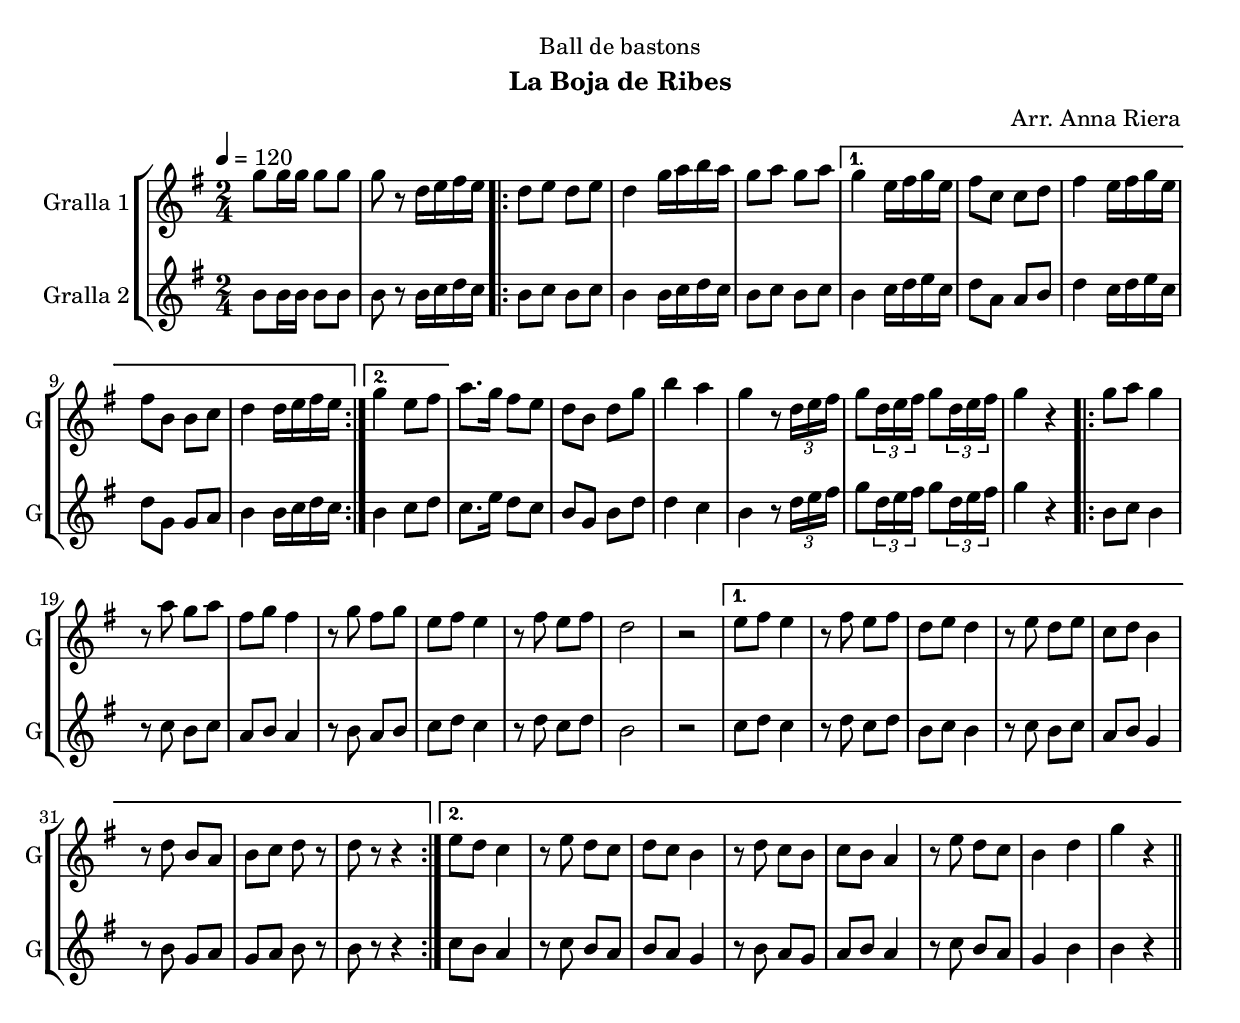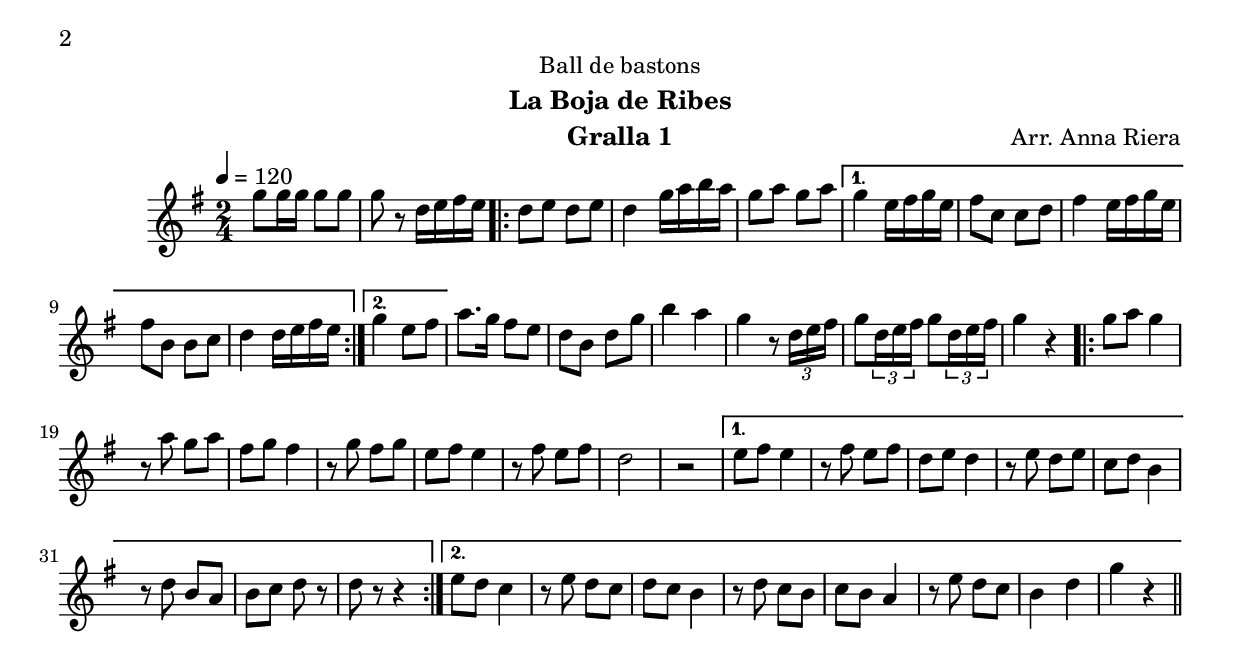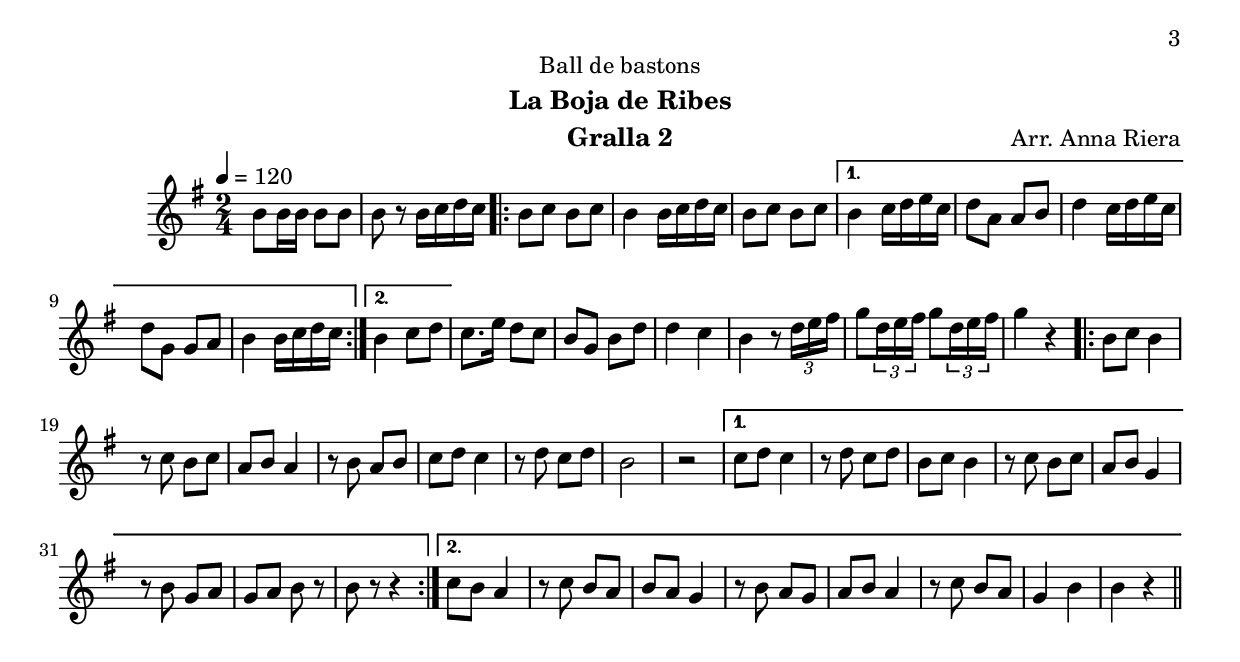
\version "2.16.2"

\header {
  dedication="Ball de bastons"
  title=""
  subtitle="La Boja de Ribes"
  subsubtitle=""
  poet=""
  meter=""
  piece=""
  composer="Arr. Anna Riera"
  arranger=""
  opus=""
  instrument=""
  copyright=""
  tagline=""
}

liniaroAa =
\relative g''
{
  \tempo 4=120
  \clef treble
  \key g \major
  \time 2/4
  g8 g16 g g8 g  |
  g8 r d16 e fis e  |
  \repeat volta 2 { d8 e d e  |
  d4 g16 a b a  |
  %05
  g8 a g a }
  \alternative { { g4 e16 fis g e  |
  fis8 c c d  |
  fis4 e16 fis g e  |
  fis8 b, b c  |
  %10
  d4 d16 e fis e }
  { g4 e8 fis } }
  a8. g16 fis8 e  |
  d8 b d g  |
  b4 a  |
  %15
  g4 r8 \times 2/3 { d16 e fis }  |
  g8 \times 2/3 { d16 e fis } g8 \times 2/3 { d16 e fis }  |
  g4 r  |
  \repeat volta 2 { g8 a g4  |
  r8 a g a  |
  %20
  fis8 g fis4  |
  r8 g fis g  |
  e8 fis e4  |
  r8 fis e fis  |
  d2  |
  %25
  r2 }
  \alternative { { e8 fis e4  |
  r8 fis e fis  |
  d8 e d4  |
  r8 e d e  |
  %30
  c8 d b4  |
  r8 d b a  |
  b8 c d r  |
  d8 r r4 }
  { e8 d c4  |
  %35
  r8 e d c  |
  d8 c b4  |
  r8 d c b  |
  c8 b a4  |
  r8 e' d c  |
  %40
  b4 d  |
  g4 r } } \bar "||"
}

liniaroAb =
\relative b'
{
  \tempo 4=120
  \clef treble
  \key g \major
  \time 2/4
  b8 b16 b b8 b  |
  b8 r b16 c d c  |
  \repeat volta 2 { b8 c b c  |
  b4 b16 c d c  |
  %05
  b8 c b c }
  \alternative { { b4 c16 d e c  |
  d8 a a b  |
  d4 c16 d e c  |
  d8 g, g a  |
  %10
  b4 b16 c d c }
  { b4 c8 d } }
  c8. e16 d8 c  |
  b8 g b d  |
  d4 c  |
  %15
  b4 r8 \times 2/3 { d16 e fis }  |
  g8 \times 2/3 { d16 e fis } g8 \times 2/3 { d16 e fis }  |
  g4 r  |
  \repeat volta 2 { b,8 c b4  |
  r8 c b c  |
  %20
  a8 b a4  |
  r8 b a b  |
  c8 d c4  |
  r8 d c d  |
  b2  |
  %25
  r2 }
  \alternative { { c8 d c4  |
  r8 d c d  |
  b8 c b4  |
  r8 c b c  |
  %30
  a8 b g4  |
  r8 b g a  |
  g8 a b r  |
  b8 r r4 }
  { c8 b a4  |
  %35
  r8 c b a  |
  b8 a g4  |
  r8 b a g  |
  a8 b a4  |
  r8 c b a  |
  %40
  g4 b  |
  b4 r } } \bar "||"
}

\bookpart {
  \score {
    \new StaffGroup {
      \override Score.RehearsalMark #'self-alignment-X = #LEFT
      <<
        \new Staff \with {instrumentName = #"Gralla 1" shortInstrumentName = #"G"} \liniaroAa
        \new Staff \with {instrumentName = #"Gralla 2" shortInstrumentName = #"G"} \liniaroAb
      >>
    }
    \layout {}
  }
  \score { \unfoldRepeats
    \new StaffGroup {
      \override Score.RehearsalMark #'self-alignment-X = #LEFT
      <<
        \new Staff \with {instrumentName = #"Gralla 1" shortInstrumentName = #"G"} \liniaroAa
        \new Staff \with {instrumentName = #"Gralla 2" shortInstrumentName = #"G"} \liniaroAb
      >>
    }
    \midi {
      \set Staff.midiInstrument = "oboe"
      \set DrumStaff.midiInstrument = "drums"
    }
  }
}

\bookpart {
  \header {instrument="Gralla 1"}
  \score {
    \new StaffGroup {
      \override Score.RehearsalMark #'self-alignment-X = #LEFT
      <<
        \new Staff \liniaroAa
      >>
    }
    \layout {}
  }
  \score { \unfoldRepeats
    \new StaffGroup {
      \override Score.RehearsalMark #'self-alignment-X = #LEFT
      <<
        \new Staff \liniaroAa
      >>
    }
    \midi {
      \set Staff.midiInstrument = "oboe"
      \set DrumStaff.midiInstrument = "drums"
    }
  }
}

\bookpart {
  \header {instrument="Gralla 2"}
  \score {
    \new StaffGroup {
      \override Score.RehearsalMark #'self-alignment-X = #LEFT
      <<
        \new Staff \liniaroAb
      >>
    }
    \layout {}
  }
  \score { \unfoldRepeats
    \new StaffGroup {
      \override Score.RehearsalMark #'self-alignment-X = #LEFT
      <<
        \new Staff \liniaroAb
      >>
    }
    \midi {
      \set Staff.midiInstrument = "oboe"
      \set DrumStaff.midiInstrument = "drums"
    }
  }
}

